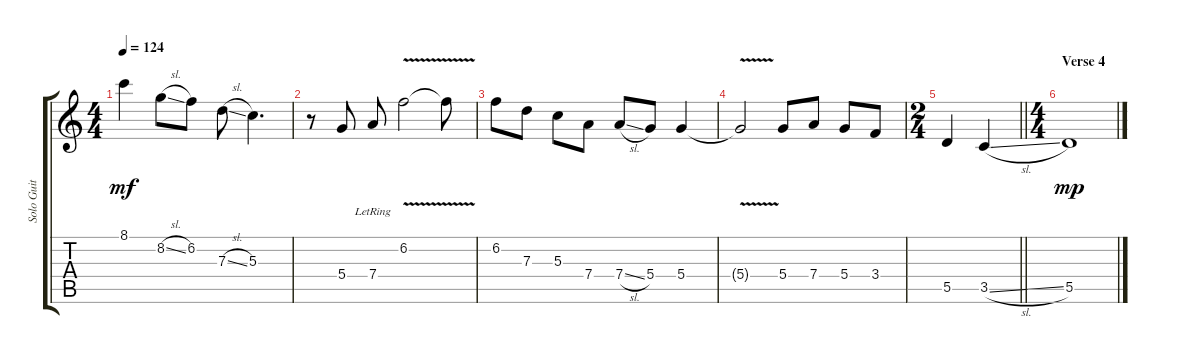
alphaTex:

\track (" Solo Guitar 2" " Solo Guit") {instrument distortionguitar}
\staff {score tabs}
\tuning (E4 B3 G3 D3 A2 E2) {hide}
\ts (4 4)
\tempo 124
\clef g2
\ks c
8.1.4{dy mf} 8.2{sl}.8 6.2.8 7.3{sl}.8 5.3.4{d} |
r.8 5.4.8 7.4{lr}.8 6.2{v}.2 6.2{t}.8 |
6.2.8 7.3.8 5.3.8 7.4.8 7.4{sl}.8 5.4.8 5.4.4 |
5.4{v t}.2 5.4.8 7.4.8 5.4.8 3.4.8 |
\ts (2 4)
\barLineRight lightlight
5.5.4 3.5{sl}.4 |
\ts (4 4)
\section ("" "Verse 4")
5.5.1{dy mp}
